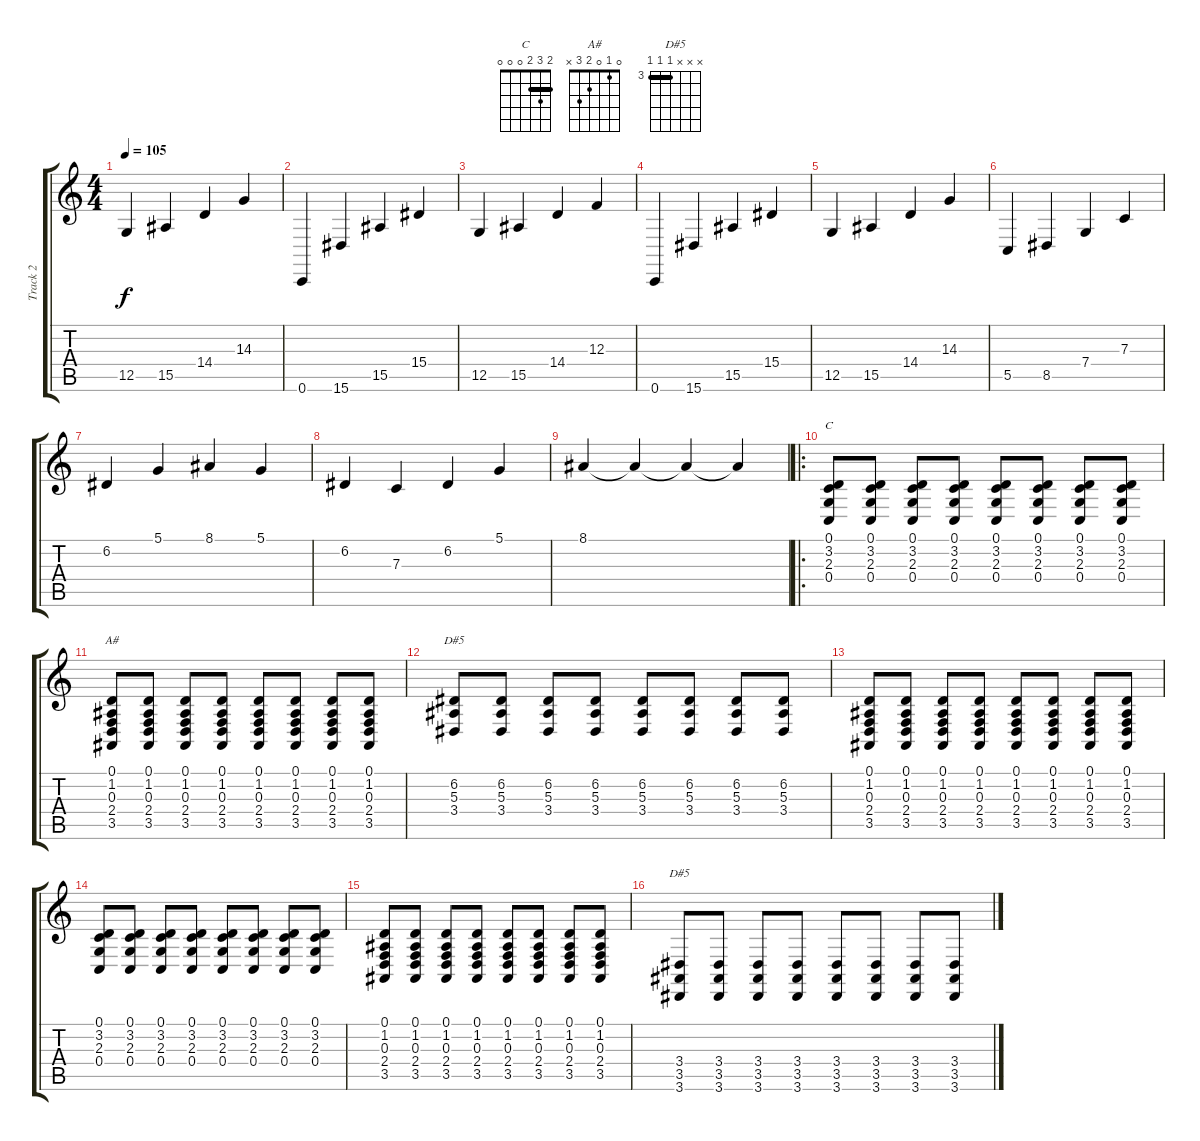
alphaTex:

\track ("Track 2" "Track 2") {instrument pad2warm}
\staff {score tabs}
\tuning (D4 A3 F3 C3 G2 C2) {hide}
\chord ("C" 2 3 2 0 0 0) {barre 2}
\chord ("A#" 0 1 0 2 3 x)
\chord ("D#5" x 6 5 3 x x) {firstfret 3}
\chord ("D#5" x x x 3 3 3) {firstfret 3 barre 3}
\ts (4 4)
\tempo 105
\clef g2
\ks c
12.5.4{dy f} 15.5.4 14.4.4 14.3.4 |
0.6.4 15.6.4 15.5.4 15.4.4 |
12.5.4 15.5.4 14.4.4 12.3.4 |
0.6.4 15.6.4 15.5.4 15.4.4 |
12.5.4 15.5.4 14.4.4 14.3.4 |
5.5.4 8.5.4 7.4.4 7.3.4 |
6.2.4 5.1.4 8.1.4 5.1.4 |
6.2.4 7.3.4 6.2.4 5.1.4 |
8.1.4 8.1{t}.4 8.1{t}.4 8.1{t}.4 |
\ro
(0.1 3.2 2.3 0.4).8{ch "C"} (0.1 3.2 2.3 0.4).8 (0.1 3.2 2.3 0.4).8 (0.1 3.2 2.3 0.4).8 (0.1 3.2 2.3 0.4).8 (0.1 3.2 2.3 0.4).8 (0.1 3.2 2.3 0.4).8 (0.1 3.2 2.3 0.4).8 |
(0.1 1.2 0.3 2.4 3.5).8{ch "A#"} (0.1 1.2 0.3 2.4 3.5).8 (0.1 1.2 0.3 2.4 3.5).8 (0.1 1.2 0.3 2.4 3.5).8 (0.1 1.2 0.3 2.4 3.5).8 (0.1 1.2 0.3 2.4 3.5).8 (0.1 1.2 0.3 2.4 3.5).8 (0.1 1.2 0.3 2.4 3.5).8 |
(6.2 5.3 3.4).8{ch "D#5"} (6.2 5.3 3.4).8 (6.2 5.3 3.4).8 (6.2 5.3 3.4).8 (6.2 5.3 3.4).8 (6.2 5.3 3.4).8 (6.2 5.3 3.4).8 (6.2 5.3 3.4).8 |
(0.1 1.2 0.3 2.4 3.5).8 (0.1 1.2 0.3 2.4 3.5).8 (0.1 1.2 0.3 2.4 3.5).8 (0.1 1.2 0.3 2.4 3.5).8 (0.1 1.2 0.3 2.4 3.5).8 (0.1 1.2 0.3 2.4 3.5).8 (0.1 1.2 0.3 2.4 3.5).8 (0.1 1.2 0.3 2.4 3.5).8 |
(0.1 3.2 2.3 0.4).8 (0.1 3.2 2.3 0.4).8 (0.1 3.2 2.3 0.4).8 (0.1 3.2 2.3 0.4).8 (0.1 3.2 2.3 0.4).8 (0.1 3.2 2.3 0.4).8 (0.1 3.2 2.3 0.4).8 (0.1 3.2 2.3 0.4).8 |
(0.1 1.2 0.3 2.4 3.5).8 (0.1 1.2 0.3 2.4 3.5).8 (0.1 1.2 0.3 2.4 3.5).8 (0.1 1.2 0.3 2.4 3.5).8 (0.1 1.2 0.3 2.4 3.5).8 (0.1 1.2 0.3 2.4 3.5).8 (0.1 1.2 0.3 2.4 3.5).8 (0.1 1.2 0.3 2.4 3.5).8 |
(3.4 3.5 3.6).8{ch "D#5"} (3.4 3.5 3.6).8 (3.4 3.5 3.6).8 (3.4 3.5 3.6).8 (3.4 3.5 3.6).8 (3.4 3.5 3.6).8 (3.4 3.5 3.6).8 (3.4 3.5 3.6).8
